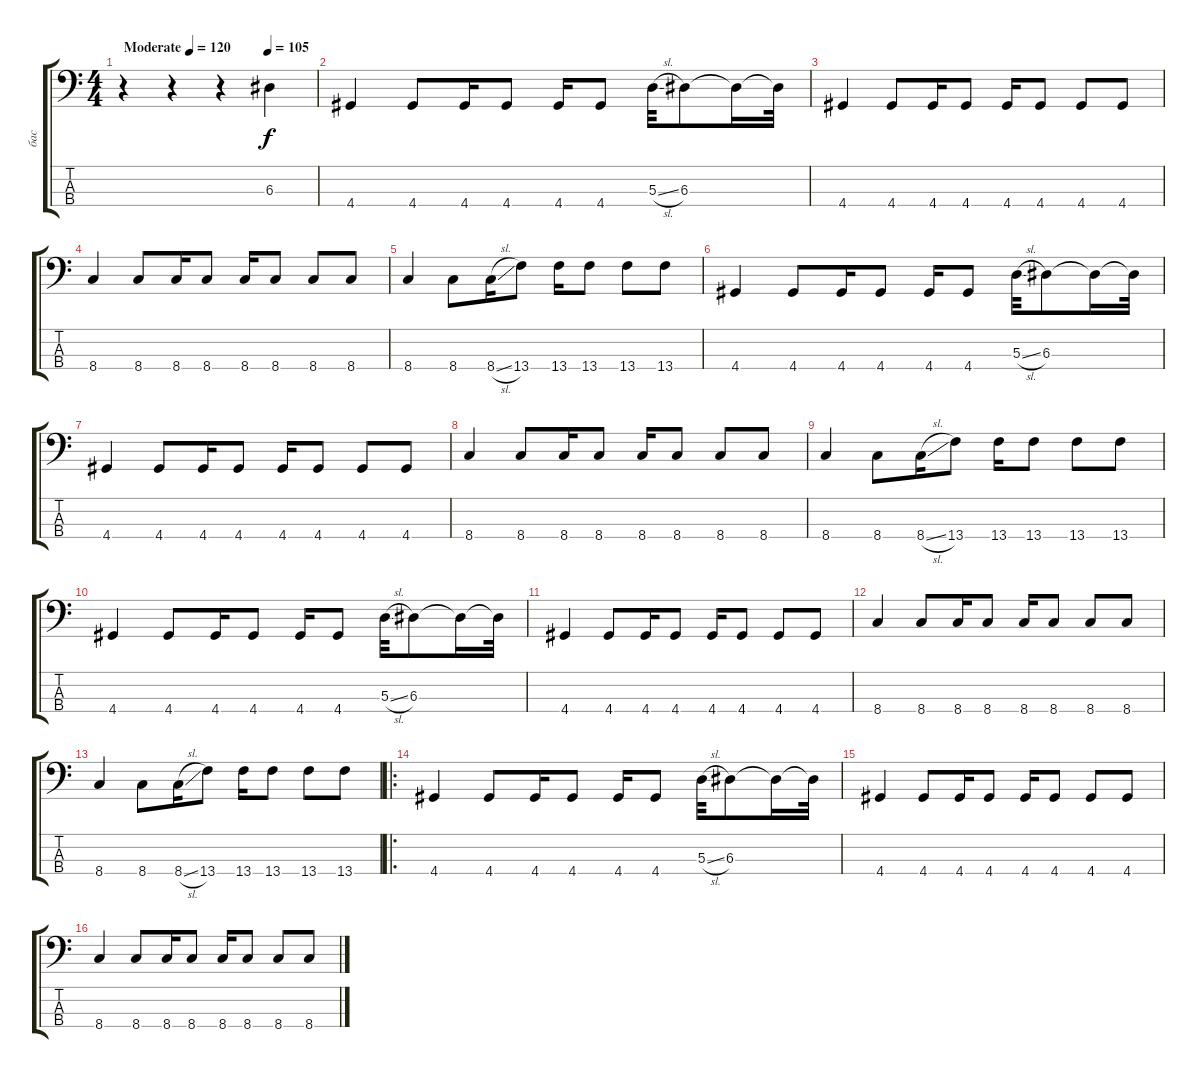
\track ("бас" "бас") {instrument electricbassfinger}
\staff {score tabs}
\tuning (G2 D2 A1 E1) {hide}
\ts (4 4)
\tempo (120 "Moderate")
\tempo (105 0.75)
\tempo (120 "Moderate")
\clef f4
\ks c
r.4{dy f instrument electricbassfinger} r.4 r.4 6.3.4 |
4.4.4 4.4.8 4.4.16 4.4.8 4.4.16 4.4.8 5.3{sl}.32 6.3.8 6.3{t}.16 6.3{t}.32 |
4.4.4 4.4.8 4.4.16 4.4.8 4.4.16 4.4.8 4.4.8 4.4.8 |
8.4.4 8.4.8 8.4.16 8.4.8 8.4.16 8.4.8 8.4.8 8.4.8 |
8.4.4 8.4.8 8.4{sl}.16 13.4.8 13.4.16 13.4.8 13.4.8 13.4.8 |
4.4.4 4.4.8 4.4.16 4.4.8 4.4.16 4.4.8 5.3{sl}.32 6.3.8 6.3{t}.16 6.3{t}.32 |
4.4.4 4.4.8 4.4.16 4.4.8 4.4.16 4.4.8 4.4.8 4.4.8 |
8.4.4 8.4.8 8.4.16 8.4.8 8.4.16 8.4.8 8.4.8 8.4.8 |
8.4.4 8.4.8 8.4{sl}.16 13.4.8 13.4.16 13.4.8 13.4.8 13.4.8 |
4.4.4 4.4.8 4.4.16 4.4.8 4.4.16 4.4.8 5.3{sl}.32 6.3.8 6.3{t}.16 6.3{t}.32 |
4.4.4 4.4.8 4.4.16 4.4.8 4.4.16 4.4.8 4.4.8 4.4.8 |
8.4.4 8.4.8 8.4.16 8.4.8 8.4.16 8.4.8 8.4.8 8.4.8 |
8.4.4 8.4.8 8.4{sl}.16 13.4.8 13.4.16 13.4.8 13.4.8 13.4.8 |
\ro
4.4.4 4.4.8 4.4.16 4.4.8 4.4.16 4.4.8 5.3{sl}.32 6.3.8 6.3{t}.16 6.3{t}.32 |
4.4.4 4.4.8 4.4.16 4.4.8 4.4.16 4.4.8 4.4.8 4.4.8 |
8.4.4 8.4.8 8.4.16 8.4.8 8.4.16 8.4.8 8.4.8 8.4.8
